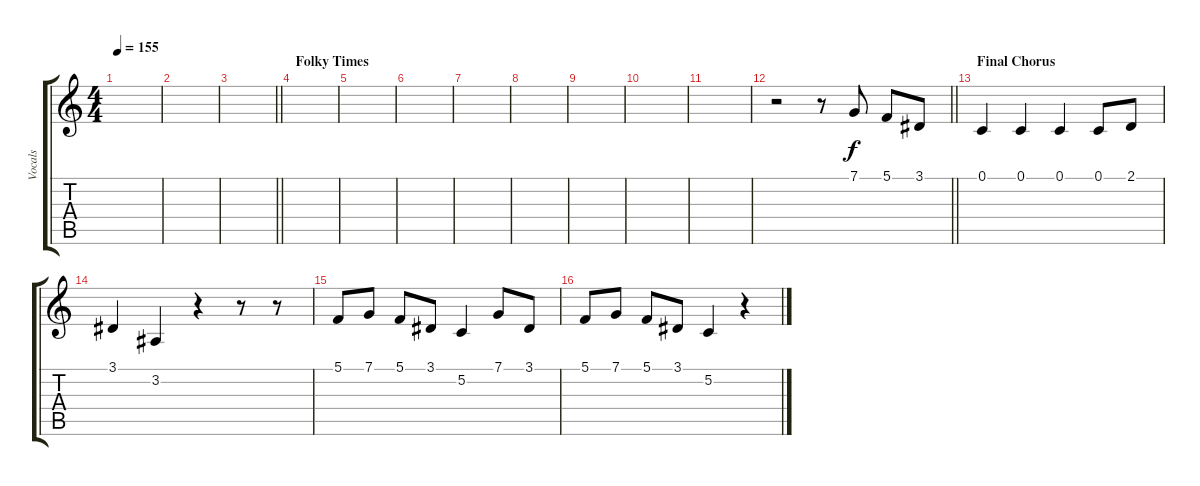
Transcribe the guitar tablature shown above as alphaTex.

\track ("Vocals" "Vocals") {instrument lead6voice}
\staff {score tabs}
\tuning (C4 G3 Eb3 Bb2 F2 C2) {hide}
\ts (4 4)
\tempo 155
\clef g2
\ks c
|
|
\barLineRight lightlight
|
\section ("" "Folky Times")
|
|
|
|
|
|
|
|
\barLineRight lightlight
r.2 r.8 7.1.8 5.1.8 3.1.8 |
\section ("" "Final Chorus")
0.1.4 0.1.4 0.1.4 0.1.8 2.1.8 |
3.1.4 3.2.4 r.4 r.8 r.8 |
5.1.8 7.1.8 5.1.8 3.1.8 5.2.4 7.1.8 3.1.8 |
5.1.8 7.1.8 5.1.8 3.1.8 5.2.4 r.4
